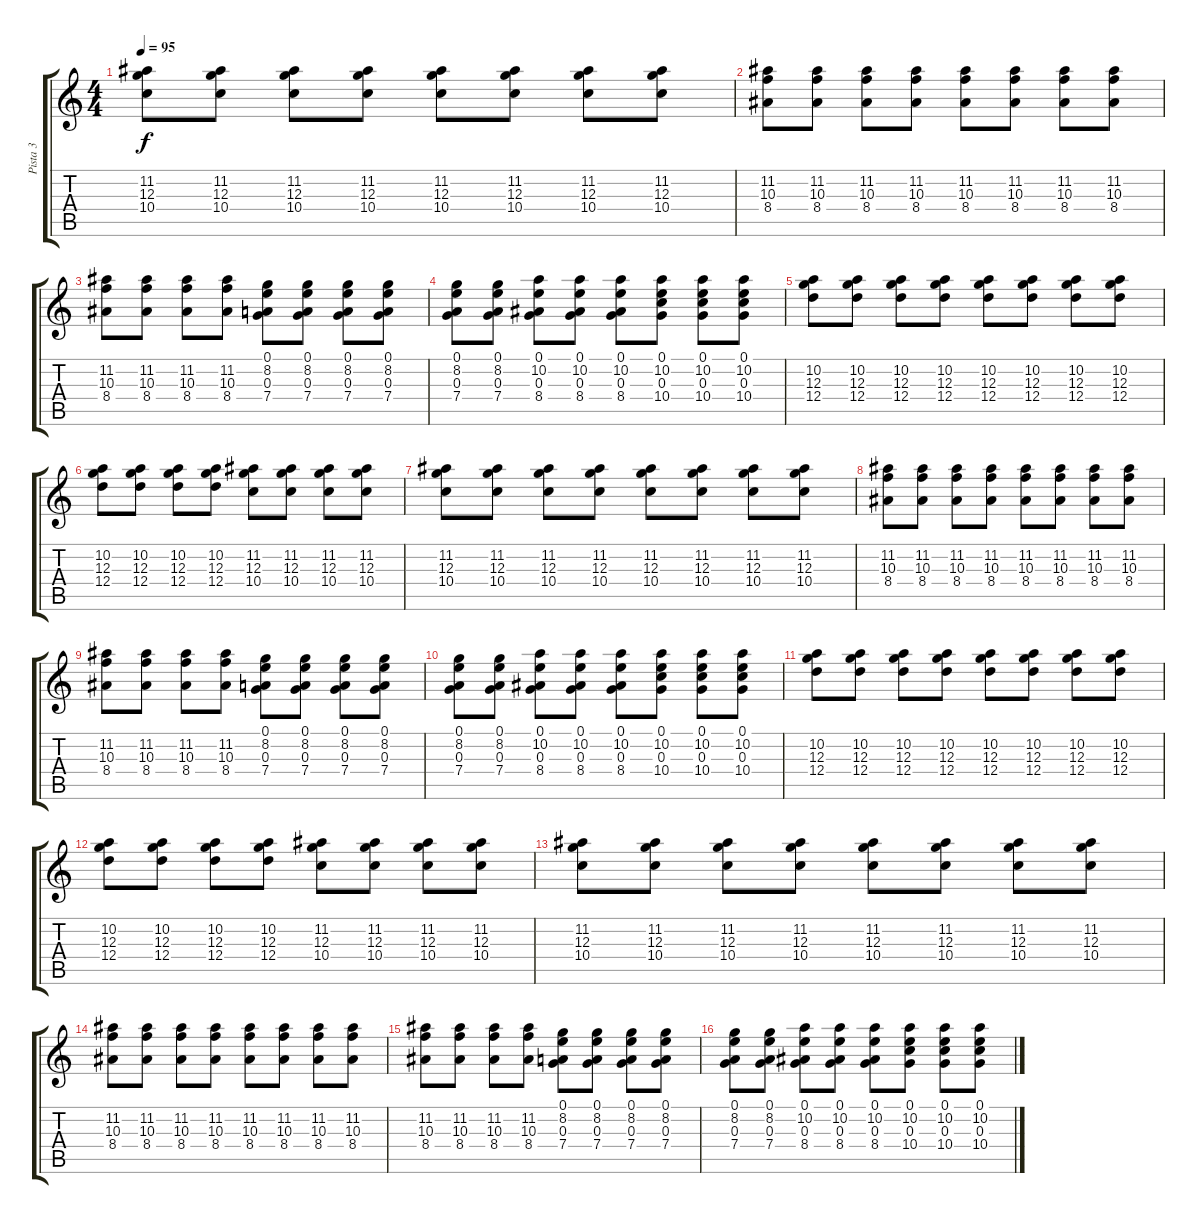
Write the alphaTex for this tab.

\track ("Pista 3" "Pista 3") {instrument electricguitarjazz}
\staff {score tabs}
\tuning (E4 B3 G3 D3 A2 E2) {hide}
\ts (4 4)
\tempo 95
\clef g2
\ks c
(11.2 12.3 10.4).8{dy f} (11.2 12.3 10.4).8 (11.2 12.3 10.4).8 (11.2 12.3 10.4).8 (11.2 12.3 10.4).8 (11.2 12.3 10.4).8 (11.2 12.3 10.4).8 (11.2 12.3 10.4).8 |
(11.2 10.3 8.4).8 (11.2 10.3 8.4).8 (11.2 10.3 8.4).8 (11.2 10.3 8.4).8 (11.2 10.3 8.4).8 (11.2 10.3 8.4).8 (11.2 10.3 8.4).8 (11.2 10.3 8.4).8 |
(11.2 10.3 8.4).8 (11.2 10.3 8.4).8 (11.2 10.3 8.4).8 (11.2 10.3 8.4).8 (0.1 8.2 0.3 7.4).8 (0.1 8.2 0.3 7.4).8 (0.1 8.2 0.3 7.4).8 (0.1 8.2 0.3 7.4).8 |
(0.1 8.2 0.3 7.4).8 (0.1 8.2 0.3 7.4).8 (0.1 10.2 0.3 8.4).8 (0.1 10.2 0.3 8.4).8 (0.1 10.2 0.3 8.4).8 (0.1 10.2 0.3 10.4).8 (0.1 10.2 0.3 10.4).8 (0.1 10.2 0.3 10.4).8 |
(10.2 12.3 12.4).8{volume 9 instrument overdrivenguitar} (10.2 12.3 12.4).8 (10.2 12.3 12.4).8 (10.2 12.3 12.4).8 (10.2 12.3 12.4).8 (10.2 12.3 12.4).8 (10.2 12.3 12.4).8 (10.2 12.3 12.4).8 |
(10.2 12.3 12.4).8 (10.2 12.3 12.4).8 (10.2 12.3 12.4).8 (10.2 12.3 12.4).8 (11.2 12.3 10.4).8 (11.2 12.3 10.4).8 (11.2 12.3 10.4).8 (11.2 12.3 10.4).8 |
(11.2 12.3 10.4).8 (11.2 12.3 10.4).8 (11.2 12.3 10.4).8 (11.2 12.3 10.4).8 (11.2 12.3 10.4).8 (11.2 12.3 10.4).8 (11.2 12.3 10.4).8 (11.2 12.3 10.4).8 |
(11.2 10.3 8.4).8 (11.2 10.3 8.4).8 (11.2 10.3 8.4).8 (11.2 10.3 8.4).8 (11.2 10.3 8.4).8 (11.2 10.3 8.4).8 (11.2 10.3 8.4).8 (11.2 10.3 8.4).8 |
(11.2 10.3 8.4).8 (11.2 10.3 8.4).8 (11.2 10.3 8.4).8 (11.2 10.3 8.4).8 (0.1 8.2 0.3 7.4).8 (0.1 8.2 0.3 7.4).8 (0.1 8.2 0.3 7.4).8 (0.1 8.2 0.3 7.4).8 |
(0.1 8.2 0.3 7.4).8 (0.1 8.2 0.3 7.4).8 (0.1 10.2 0.3 8.4).8 (0.1 10.2 0.3 8.4).8 (0.1 10.2 0.3 8.4).8 (0.1 10.2 0.3 10.4).8 (0.1 10.2 0.3 10.4).8 (0.1 10.2 0.3 10.4).8 |
(10.2 12.3 12.4).8{volume 9 instrument overdrivenguitar} (10.2 12.3 12.4).8 (10.2 12.3 12.4).8 (10.2 12.3 12.4).8 (10.2 12.3 12.4).8 (10.2 12.3 12.4).8 (10.2 12.3 12.4).8 (10.2 12.3 12.4).8 |
(10.2 12.3 12.4).8 (10.2 12.3 12.4).8 (10.2 12.3 12.4).8 (10.2 12.3 12.4).8 (11.2 12.3 10.4).8 (11.2 12.3 10.4).8 (11.2 12.3 10.4).8 (11.2 12.3 10.4).8 |
(11.2 12.3 10.4).8 (11.2 12.3 10.4).8 (11.2 12.3 10.4).8 (11.2 12.3 10.4).8 (11.2 12.3 10.4).8 (11.2 12.3 10.4).8 (11.2 12.3 10.4).8 (11.2 12.3 10.4).8 |
(11.2 10.3 8.4).8 (11.2 10.3 8.4).8 (11.2 10.3 8.4).8 (11.2 10.3 8.4).8 (11.2 10.3 8.4).8 (11.2 10.3 8.4).8 (11.2 10.3 8.4).8 (11.2 10.3 8.4).8 |
(11.2 10.3 8.4).8 (11.2 10.3 8.4).8 (11.2 10.3 8.4).8 (11.2 10.3 8.4).8 (0.1 8.2 0.3 7.4).8 (0.1 8.2 0.3 7.4).8 (0.1 8.2 0.3 7.4).8 (0.1 8.2 0.3 7.4).8 |
(0.1 8.2 0.3 7.4).8 (0.1 8.2 0.3 7.4).8 (0.1 10.2 0.3 8.4).8 (0.1 10.2 0.3 8.4).8 (0.1 10.2 0.3 8.4).8 (0.1 10.2 0.3 10.4).8 (0.1 10.2 0.3 10.4).8 (0.1 10.2 0.3 10.4).8
